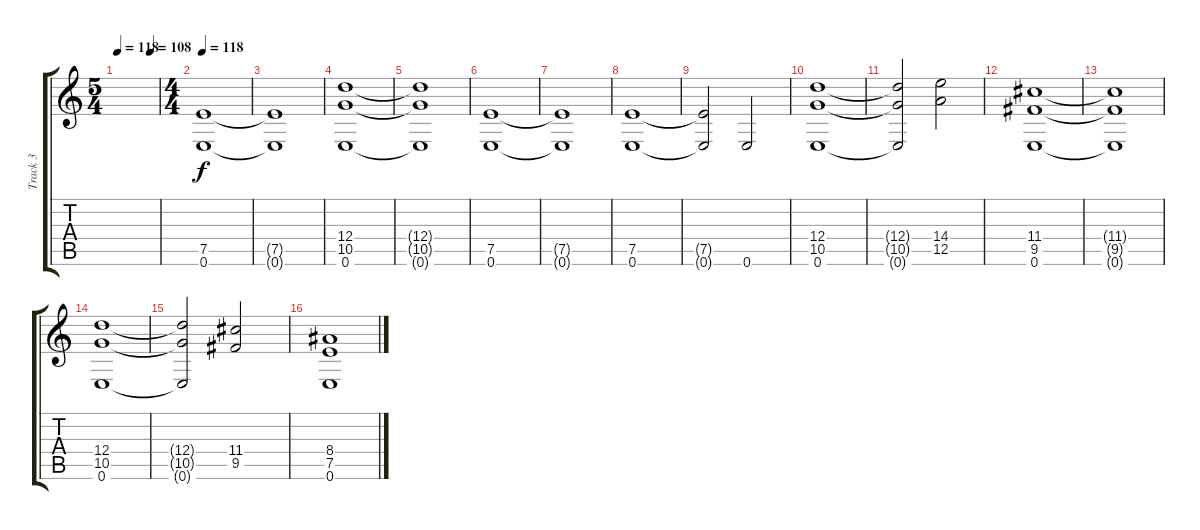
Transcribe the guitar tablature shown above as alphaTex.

\track ("Track 3" "Track 3") {instrument overdrivenguitar}
\staff {score tabs}
\tuning (E4 B3 G3 D3 A2 E2) {hide}
\ts (5 4)
\tempo 118
\tempo (108 0.8)
\clef g2
\ks c
|
\ts (4 4)
\tempo 118
(7.5 0.6).1{instrument overdrivenguitar} |
(7.5{t} 0.6{t}).1 |
(12.4 10.5 0.6).1 |
(12.4{t} 10.5{t} 0.6{t}).1 |
(7.5 0.6).1 |
(7.5{t} 0.6{t}).1 |
(7.5 0.6).1 |
(7.5{t} 0.6{t}).2 0.6.2 |
(12.4 10.5 0.6).1 |
(12.4{t} 10.5{t} 0.6{t}).2 (14.4 12.5).2 |
(11.4 9.5 0.6).1 |
(11.4{t} 9.5{t} 0.6{t}).1 |
(12.4 10.5 0.6).1 |
(12.4{t} 10.5{t} 0.6{t}).2 (11.4 9.5).2 |
(8.4 7.5 0.6).1
